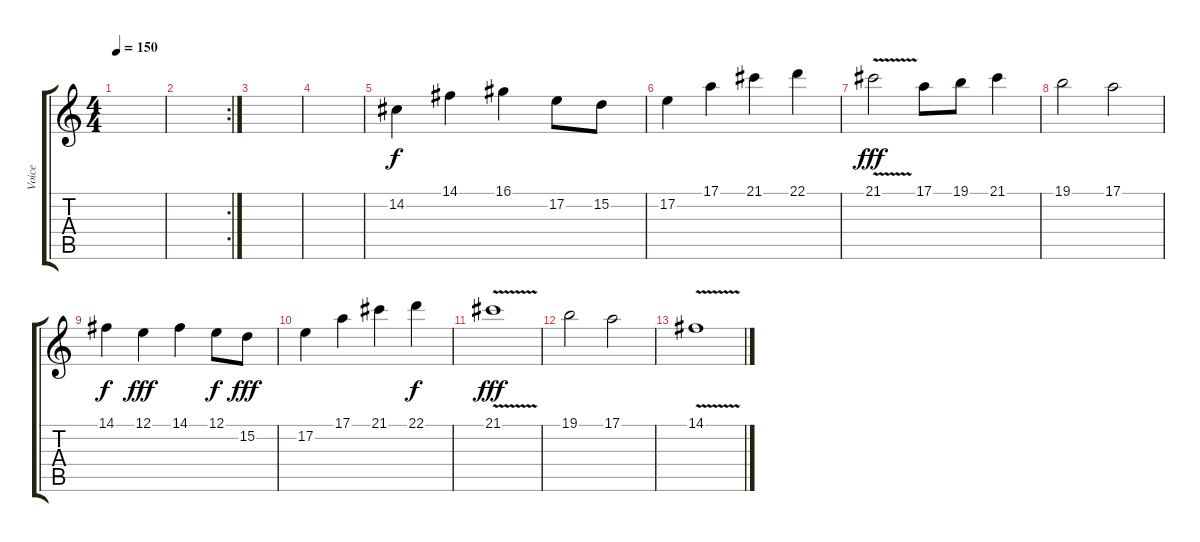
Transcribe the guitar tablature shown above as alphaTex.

\track ("Voice" "Voice") {instrument lead6voice}
\staff {score tabs}
\tuning (E4 B3 G3 D3 A2 E2) {hide}
\ts (4 4)
\tempo 150
\clef g2
\ks c
|
\rc 2
|
|
|
14.2.4 14.1.4 16.1.4 17.2.8 15.2.8 |
17.2.4 17.1.4 21.1.4 22.1.4{dy f} |
21.1{v}.2{dy fff} 17.1.8 19.1.8 21.1.4 |
19.1.2 17.1.2 |
14.1.4{dy f} 12.1.4{dy fff} 14.1.4 12.1.8{dy f} 15.2.8{dy fff} |
17.2.4 17.1.4 21.1.4 22.1.4{dy f} |
21.1{v}.1{dy fff} |
19.1.2 17.1.2 |
14.1{v}.1
